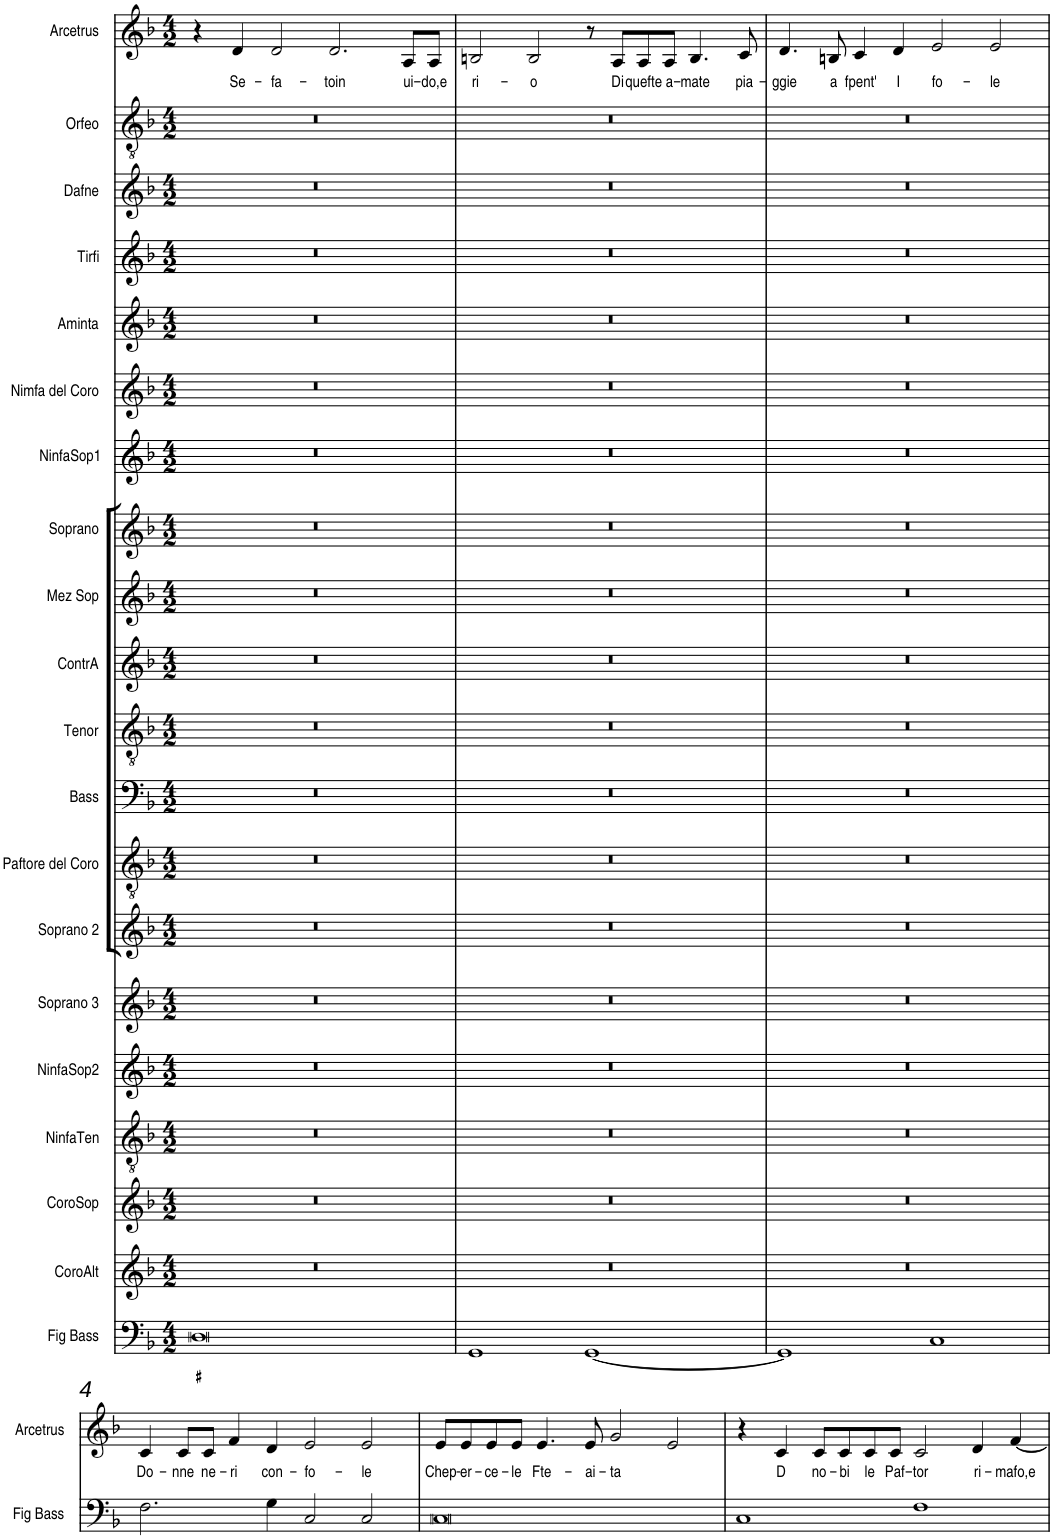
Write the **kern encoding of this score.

**kern	**kern	**kern	**kern	**kern	**kern	**kern	**kern	**kern	**kern	**kern	**kern	**kern	**kern	**kern	**kern	**kern	**kern	**kern	**kern	**text
*part20	*part19	*part18	*part17	*part16	*part15	*part14	*part13	*part12	*part11	*part10	*part9	*part8	*part7	*part6	*part5	*part4	*part3	*part2	*part1	*part1
*staff20	*staff19	*staff18	*staff17	*staff16	*staff15	*staff14	*staff13	*staff12	*staff11	*staff10	*staff9	*staff8	*staff7	*staff6	*staff5	*staff4	*staff3	*staff2	*staff1	*staff1
*I"Fig Bass	*I"CoroAlt	*I"CoroSop	*I"NinfaTen	*I"NinfaSop2	*I"Soprano 3	*I"Soprano 2	*I"Paftore del Coro	*I"Bass	*I"Tenor	*I"ContrA	*I"Mez Sop	*I"Soprano	*I"NinfaSop1	*I"Nimfa del Coro	*I"Aminta	*I"Tirfi	*I"Dafne	*I"Orfeo	*I"Arcetrus	*
*I'Fig Bass	*I'CoroAlt	*I'CoroSop	*I'NinfaTen	*I'NinfaSop2	*I'Soprano 3	*I'Soprano 2	*	*I'Bass	*I'Tenor	*I'ContrA	*I'Mez Sop	*I'Soprano	*I'NinfaSop1	*	*I'Aminta	*I'Tirfi	*I'Dafne	*I'Orfeo	*I'Arcetrus	*
*clefF4	*clefG2	*clefG2	*clefGv2	*clefG2	*clefG2	*clefG2	*clefGv2	*clefF4	*clefGv2	*clefG2	*clefG2	*clefG2	*clefG2	*clefG2	*clefG2	*clefG2	*clefG2	*clefGv2	*clefG2	*
*k[b-]	*k[b-]	*k[b-]	*k[b-]	*k[b-]	*k[b-]	*k[b-]	*k[b-]	*k[b-]	*k[b-]	*k[b-]	*k[b-]	*k[b-]	*k[b-]	*k[b-]	*k[b-]	*k[b-]	*k[b-]	*k[b-]	*k[b-]	*
*M4/2	*M4/2	*M4/2	*M4/2	*M4/2	*M4/2	*M4/2	*M4/2	*M4/2	*M4/2	*M4/2	*M4/2	*M4/2	*M4/2	*M4/2	*M4/2	*M4/2	*M4/2	*M4/2	*M4/2	*
=1	=1	=1	=1	=1	=1	=1	=1	=1	=1	=1	=1	=1	=1	=1	=1	=1	=1	=1	=1	=1
0D	0r	0r	0r	0r	0r	0r	0r	0r	0r	0r	0r	0r	0r	0r	0r	0r	0r	0r	4r	.
!	!	!	!	!	!	!	!	!	!	!	!	!	!	!	!	!	!	!	!	!LO:LY:b
.	.	.	.	.	.	.	.	.	.	.	.	.	.	.	.	.	.	.	4d/	Se-
!	!	!	!	!	!	!	!	!	!	!	!	!	!	!	!	!	!	!	!	!LO:LY:b
.	.	.	.	.	.	.	.	.	.	.	.	.	.	.	.	.	.	.	2d/	-fa-
!	!	!	!	!	!	!	!	!	!	!	!	!	!	!	!	!	!	!	!	!LO:LY:b
.	.	.	.	.	.	.	.	.	.	.	.	.	.	.	.	.	.	.	2.d/	-toin
!	!	!	!	!	!	!	!	!	!	!	!	!	!	!	!	!	!	!	!	!LO:LY:b
.	.	.	.	.	.	.	.	.	.	.	.	.	.	.	.	.	.	.	8A/L	ui-
!	!	!	!	!	!	!	!	!	!	!	!	!	!	!	!	!	!	!	!	!LO:LY:b
.	.	.	.	.	.	.	.	.	.	.	.	.	.	.	.	.	.	.	8A/J	-do,e
=2	=2	=2	=2	=2	=2	=2	=2	=2	=2	=2	=2	=2	=2	=2	=2	=2	=2	=2	=2	=2
!	!	!	!	!	!	!	!	!	!	!	!	!	!	!	!	!	!	!	!	!LO:LY:b
1GG	0r	0r	0r	0r	0r	0r	0r	0r	0r	0r	0r	0r	0r	0r	0r	0r	0r	0r	2Bn/	ri-
!	!	!	!	!	!	!	!	!	!	!	!	!	!	!	!	!	!	!	!	!LO:LY:b
.	.	.	.	.	.	.	.	.	.	.	.	.	.	.	.	.	.	.	2B/	-o
[1GG	.	.	.	.	.	.	.	.	.	.	.	.	.	.	.	.	.	.	8r	.
!	!	!	!	!	!	!	!	!	!	!	!	!	!	!	!	!	!	!	!	!LO:LY:b
.	.	.	.	.	.	.	.	.	.	.	.	.	.	.	.	.	.	.	8A/L	Di
!	!	!	!	!	!	!	!	!	!	!	!	!	!	!	!	!	!	!	!	!LO:LY:b
.	.	.	.	.	.	.	.	.	.	.	.	.	.	.	.	.	.	.	8A/	quefte
!	!	!	!	!	!	!	!	!	!	!	!	!	!	!	!	!	!	!	!	!LO:LY:b
.	.	.	.	.	.	.	.	.	.	.	.	.	.	.	.	.	.	.	8A/J	a-
!	!	!	!	!	!	!	!	!	!	!	!	!	!	!	!	!	!	!	!	!LO:LY:b
.	.	.	.	.	.	.	.	.	.	.	.	.	.	.	.	.	.	.	4.B/	-mate
!	!	!	!	!	!	!	!	!	!	!	!	!	!	!	!	!	!	!	!	!LO:LY:b
.	.	.	.	.	.	.	.	.	.	.	.	.	.	.	.	.	.	.	8c/	pia-
=3	=3	=3	=3	=3	=3	=3	=3	=3	=3	=3	=3	=3	=3	=3	=3	=3	=3	=3	=3	=3
!	!	!	!	!	!	!	!	!	!	!	!	!	!	!	!	!	!	!	!	!LO:LY:b
1GG]	0r	0r	0r	0r	0r	0r	0r	0r	0r	0r	0r	0r	0r	0r	0r	0r	0r	0r	4.d/	-ggie
!	!	!	!	!	!	!	!	!	!	!	!	!	!	!	!	!	!	!	!	!LO:LY:b
.	.	.	.	.	.	.	.	.	.	.	.	.	.	.	.	.	.	.	8Bn/	a
!	!	!	!	!	!	!	!	!	!	!	!	!	!	!	!	!	!	!	!	!LO:LY:b
.	.	.	.	.	.	.	.	.	.	.	.	.	.	.	.	.	.	.	4c/	fpent'
!	!	!	!	!	!	!	!	!	!	!	!	!	!	!	!	!	!	!	!	!LO:LY:b
.	.	.	.	.	.	.	.	.	.	.	.	.	.	.	.	.	.	.	4d/	I
!	!	!	!	!	!	!	!	!	!	!	!	!	!	!	!	!	!	!	!	!LO:LY:b
1C	.	.	.	.	.	.	.	.	.	.	.	.	.	.	.	.	.	.	2e/	fo-
!	!	!	!	!	!	!	!	!	!	!	!	!	!	!	!	!	!	!	!	!LO:LY:b
.	.	.	.	.	.	.	.	.	.	.	.	.	.	.	.	.	.	.	2e/	-le
!!LO:LB:g=z
=4	=4	=4	=4	=4	=4	=4	=4	=4	=4	=4	=4	=4	=4	=4	=4	=4	=4	=4	=4	=4
!	!	!	!	!	!	!	!	!	!	!	!	!	!	!	!	!	!	!	!	!LO:LY:b
2.F\	0r	0r	0r	0r	0r	0r	0r	0r	0r	0r	0r	0r	0r	0r	0r	0r	0r	0r	4c/	Do-
!	!	!	!	!	!	!	!	!	!	!	!	!	!	!	!	!	!	!	!	!LO:LY:b
.	.	.	.	.	.	.	.	.	.	.	.	.	.	.	.	.	.	.	8c/L	-nne
!	!	!	!	!	!	!	!	!	!	!	!	!	!	!	!	!	!	!	!	!LO:LY:b
.	.	.	.	.	.	.	.	.	.	.	.	.	.	.	.	.	.	.	8c/J	ne-
!	!	!	!	!	!	!	!	!	!	!	!	!	!	!	!	!	!	!	!	!LO:LY:b
.	.	.	.	.	.	.	.	.	.	.	.	.	.	.	.	.	.	.	4f/	-ri
!	!	!	!	!	!	!	!	!	!	!	!	!	!	!	!	!	!	!	!	!LO:LY:b
4G\	.	.	.	.	.	.	.	.	.	.	.	.	.	.	.	.	.	.	4d/	con-
!	!	!	!	!	!	!	!	!	!	!	!	!	!	!	!	!	!	!	!	!LO:LY:b
2C/	.	.	.	.	.	.	.	.	.	.	.	.	.	.	.	.	.	.	2e/	-fo-
!	!	!	!	!	!	!	!	!	!	!	!	!	!	!	!	!	!	!	!	!LO:LY:b
2C/	.	.	.	.	.	.	.	.	.	.	.	.	.	.	.	.	.	.	2e/	-le
=5	=5	=5	=5	=5	=5	=5	=5	=5	=5	=5	=5	=5	=5	=5	=5	=5	=5	=5	=5	=5
!	!	!	!	!	!	!	!	!	!	!	!	!	!	!	!	!	!	!	!	!LO:LY:b
0C	0r	0r	0r	0r	0r	0r	0r	0r	0r	0r	0r	0r	0r	0r	0r	0r	0r	0r	8e/L	Chep-
!	!	!	!	!	!	!	!	!	!	!	!	!	!	!	!	!	!	!	!	!LO:LY:b
.	.	.	.	.	.	.	.	.	.	.	.	.	.	.	.	.	.	.	8e/	-er-
!	!	!	!	!	!	!	!	!	!	!	!	!	!	!	!	!	!	!	!	!LO:LY:b
.	.	.	.	.	.	.	.	.	.	.	.	.	.	.	.	.	.	.	8e/	-ce-
!	!	!	!	!	!	!	!	!	!	!	!	!	!	!	!	!	!	!	!	!LO:LY:b
.	.	.	.	.	.	.	.	.	.	.	.	.	.	.	.	.	.	.	8e/J	-le
!	!	!	!	!	!	!	!	!	!	!	!	!	!	!	!	!	!	!	!	!LO:LY:b
.	.	.	.	.	.	.	.	.	.	.	.	.	.	.	.	.	.	.	4.e/	Fte-
!	!	!	!	!	!	!	!	!	!	!	!	!	!	!	!	!	!	!	!	!LO:LY:b
.	.	.	.	.	.	.	.	.	.	.	.	.	.	.	.	.	.	.	8e/	-ai-
!	!	!	!	!	!	!	!	!	!	!	!	!	!	!	!	!	!	!	!	!LO:LY:b
.	.	.	.	.	.	.	.	.	.	.	.	.	.	.	.	.	.	.	2g/	-ta
.	.	.	.	.	.	.	.	.	.	.	.	.	.	.	.	.	.	.	2e/	.
=6	=6	=6	=6	=6	=6	=6	=6	=6	=6	=6	=6	=6	=6	=6	=6	=6	=6	=6	=6	=6
1C	0r	0r	0r	0r	0r	0r	0r	0r	0r	0r	0r	0r	0r	0r	0r	0r	0r	0r	4r	.
!	!	!	!	!	!	!	!	!	!	!	!	!	!	!	!	!	!	!	!	!LO:LY:b
.	.	.	.	.	.	.	.	.	.	.	.	.	.	.	.	.	.	.	4c/	D
!	!	!	!	!	!	!	!	!	!	!	!	!	!	!	!	!	!	!	!	!LO:LY:b
.	.	.	.	.	.	.	.	.	.	.	.	.	.	.	.	.	.	.	8c/L	no-
!	!	!	!	!	!	!	!	!	!	!	!	!	!	!	!	!	!	!	!	!LO:LY:b
.	.	.	.	.	.	.	.	.	.	.	.	.	.	.	.	.	.	.	8c/	-bi
!	!	!	!	!	!	!	!	!	!	!	!	!	!	!	!	!	!	!	!	!LO:LY:b
.	.	.	.	.	.	.	.	.	.	.	.	.	.	.	.	.	.	.	8c/	le
!	!	!	!	!	!	!	!	!	!	!	!	!	!	!	!	!	!	!	!	!LO:LY:b
.	.	.	.	.	.	.	.	.	.	.	.	.	.	.	.	.	.	.	8c/J	Paf-
!	!	!	!	!	!	!	!	!	!	!	!	!	!	!	!	!	!	!	!	!LO:LY:b
1F	.	.	.	.	.	.	.	.	.	.	.	.	.	.	.	.	.	.	2c/	-tor
!	!	!	!	!	!	!	!	!	!	!	!	!	!	!	!	!	!	!	!	!LO:LY:b
.	.	.	.	.	.	.	.	.	.	.	.	.	.	.	.	.	.	.	4d/	ri-
!	!	!	!	!	!	!	!	!	!	!	!	!	!	!	!	!	!	!	!	!LO:LY:b
.	.	.	.	.	.	.	.	.	.	.	.	.	.	.	.	.	.	.	[4f/	-mafo,e
=	=	=	=	=	=	=	=	=	=	=	=	=	=	=	=	=	=	=	=	=
*-	*-	*-	*-	*-	*-	*-	*-	*-	*-	*-	*-	*-	*-	*-	*-	*-	*-	*-	*-	*-
